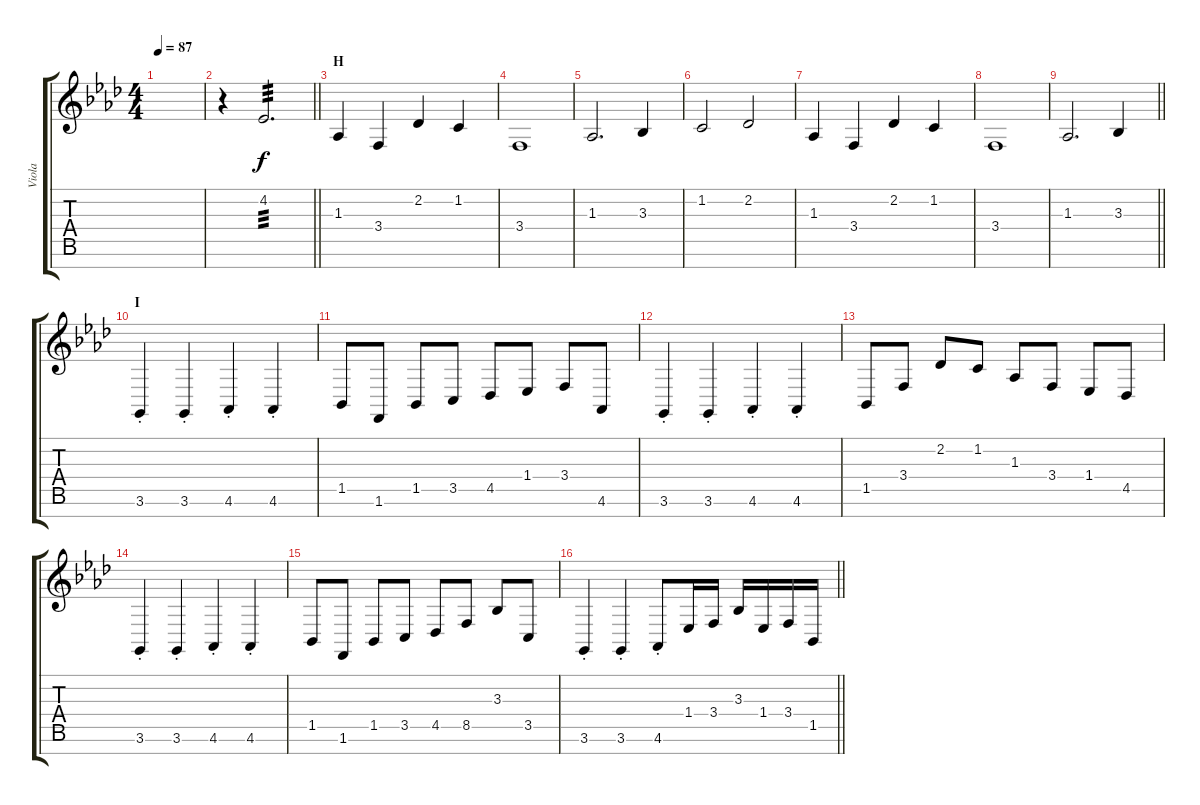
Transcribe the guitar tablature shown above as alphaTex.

\track ("Viola" "Viola") {instrument viola}
\staff {score tabs}
\tuning (E4 B3 G3 D3 A2 E2 B1) {hide}
\ts (4 4)
\tempo 87
\clef g2
\ks ab
|
\barLineRight lightlight
r.4 4.2.2{d tp 3 volume 10} |
\section ("" "H")
1.3.4 3.4.4 2.2.4 1.2.4 |
3.4.1 |
1.3.2{d} 3.3.4 |
1.2.2 2.2.2 |
1.3.4 3.4.4 2.2.4 1.2.4 |
3.4.1 |
\barLineRight lightlight
1.3.2{d} 3.3.4 |
\section ("" "I")
3.6{st}.4 3.6{st}.4 4.6{st}.4 4.6{st}.4 |
1.5.8 1.6.8 1.5.8 3.5.8 4.5.8 1.4.8 3.4.8 4.6.8 |
3.6{st}.4 3.6{st}.4 4.6{st}.4 4.6{st}.4 |
1.5.8 3.4.8 2.2.8 1.2.8 1.3.8 3.4.8 1.4.8 4.5.8 |
3.6{st}.4 3.6{st}.4 4.6{st}.4 4.6{st}.4 |
1.5.8 1.6.8 1.5.8 3.5.8 4.5.8 8.5.8 3.3.8 3.5.8 |
\barLineRight lightlight
3.6{st}.4 3.6{st}.4 4.6{st}.8 1.4.16 3.4.16 3.3.16 1.4.16 3.4.16 1.5.16
